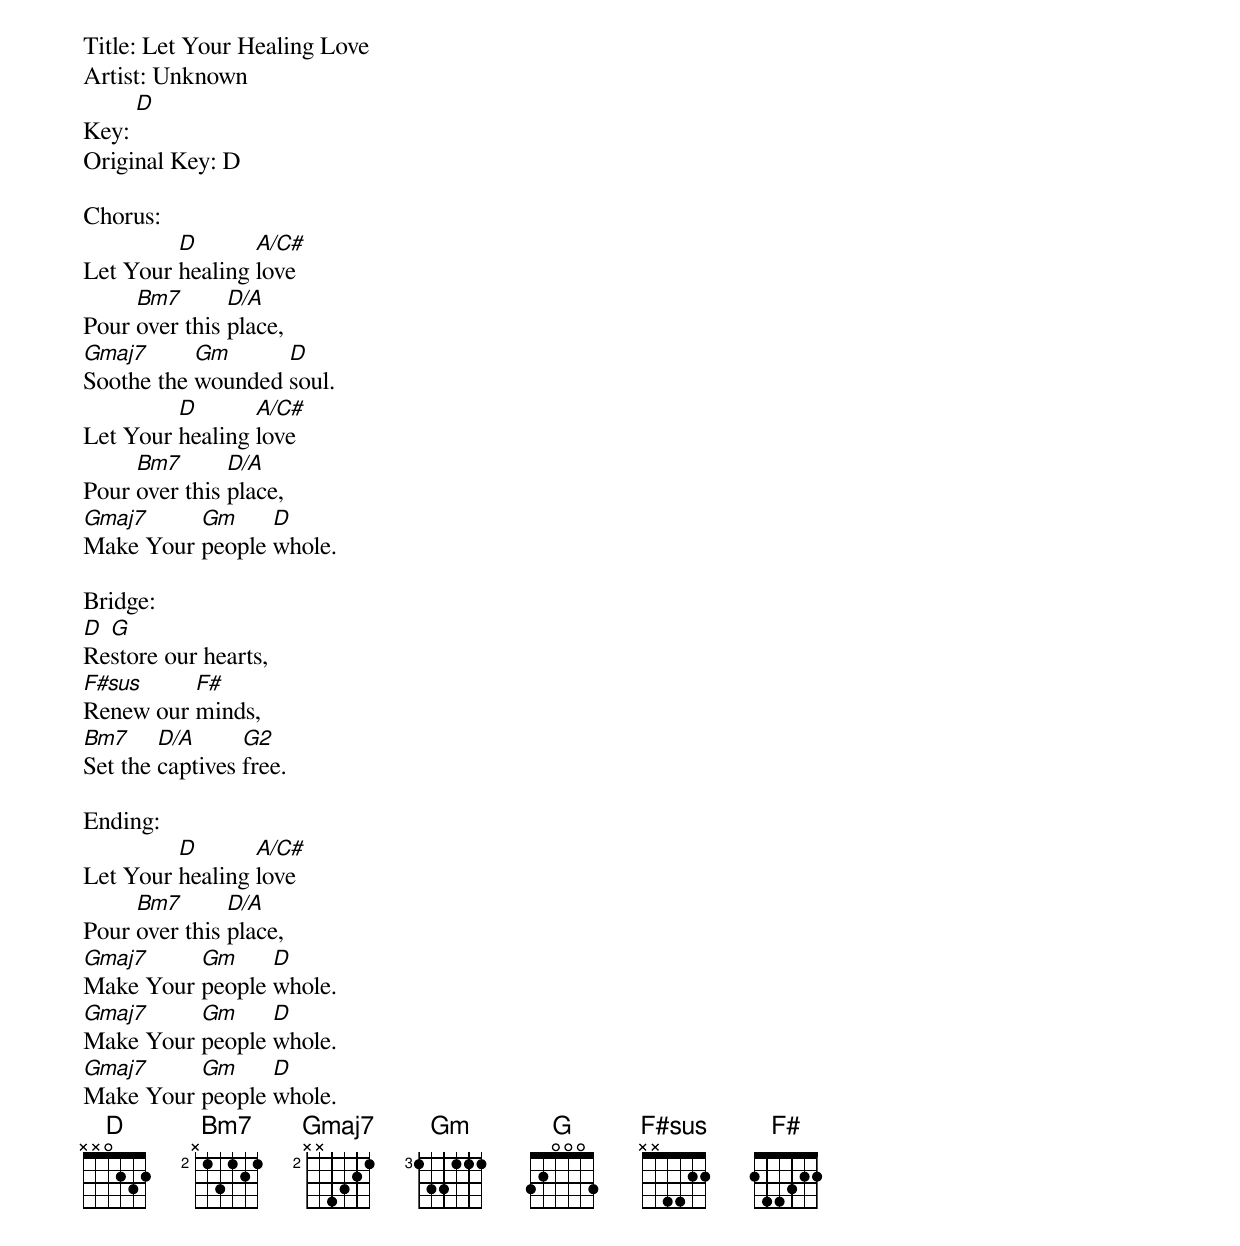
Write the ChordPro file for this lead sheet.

Title: Let Your Healing Love
Artist: Unknown
Key: [D]
Original Key: D

Chorus:
Let Your [D]healing [A/C#]love
Pour [Bm7]over this [D/A]place,
[Gmaj7]Soothe the [Gm]wounded [D]soul.
Let Your [D]healing [A/C#]love
Pour [Bm7]over this [D/A]place,
[Gmaj7]Make Your [Gm]people [D]whole.

Bridge:
[D]Re[G]store our hearts,
[F#sus]Renew our [F#]minds,
[Bm7]Set the [D/A]captives [G2]free.

Ending:
Let Your [D]healing [A/C#]love
Pour [Bm7]over this [D/A]place,
[Gmaj7]Make Your [Gm]people [D]whole.
[Gmaj7]Make Your [Gm]people [D]whole.
[Gmaj7]Make Your [Gm]people [D]whole.
